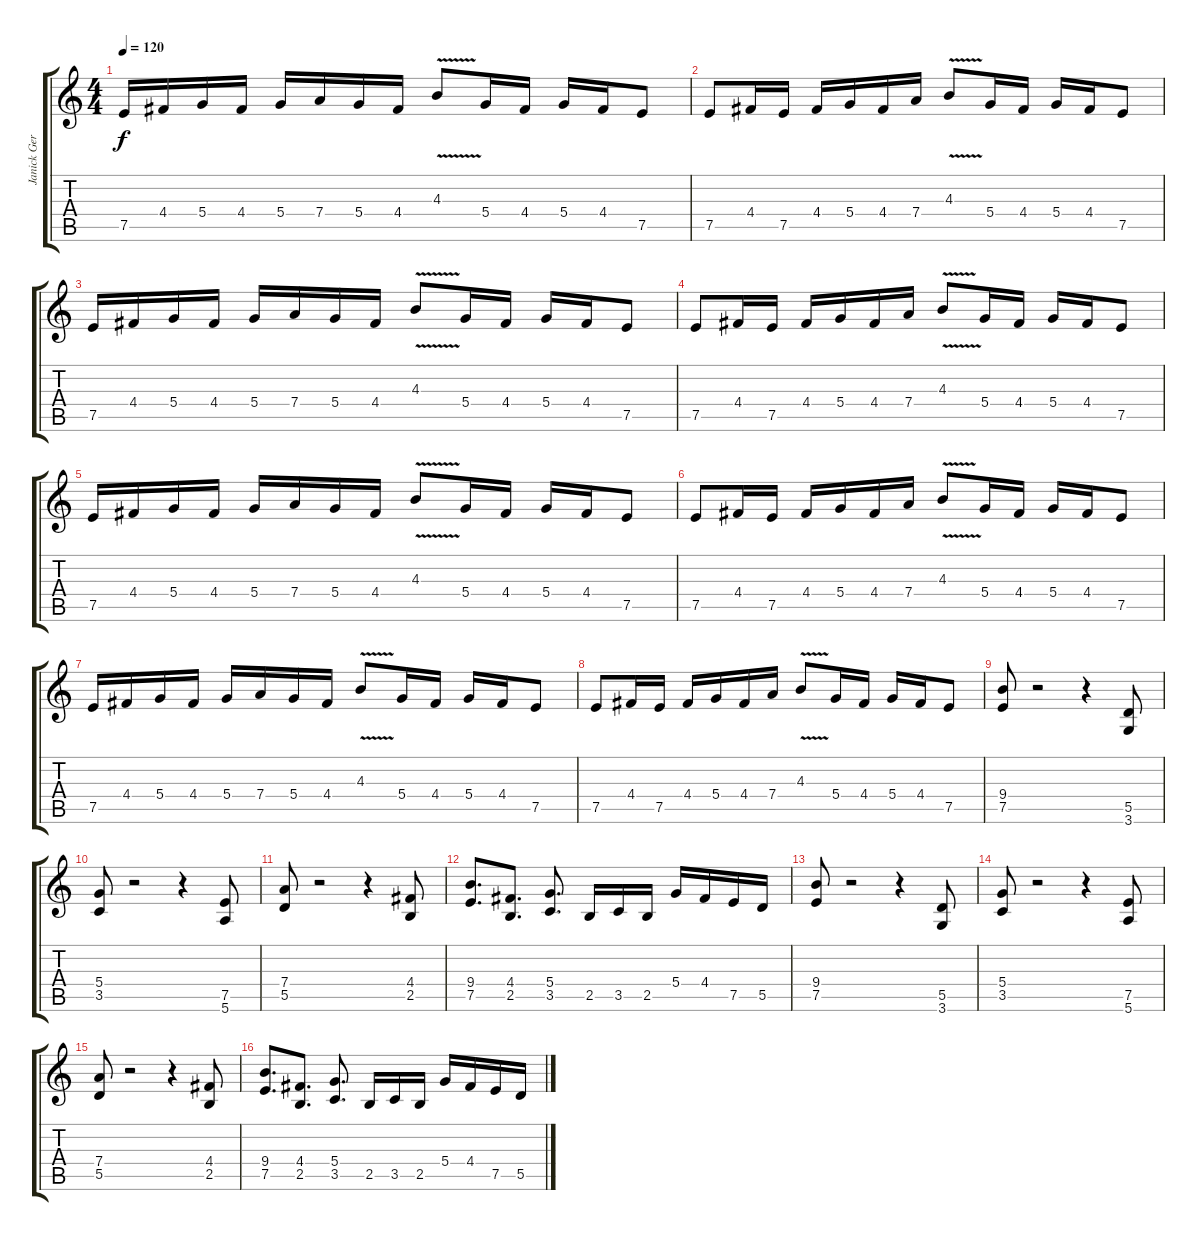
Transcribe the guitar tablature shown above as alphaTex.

\track ("Janick Gers" "Janick Ger") {instrument distortionguitar}
\staff {score tabs}
\tuning (E4 B3 G3 D3 A2 E2) {hide}
\ts (4 4)
\tempo 120
\clef g2
\ks c
7.5.16{dy f} 4.4.16 5.4.16 4.4.16 5.4.16 7.4.16 5.4.16 4.4.16 4.3{v}.8 5.4.16 4.4.16 5.4.16 4.4.16 7.5.8 |
7.5.8 4.4.16 7.5.16 4.4.16 5.4.16 4.4.16 7.4.16 4.3{v}.8 5.4.16 4.4.16 5.4.16 4.4.16 7.5.8 |
7.5.16 4.4.16 5.4.16 4.4.16 5.4.16 7.4.16 5.4.16 4.4.16 4.3{v}.8 5.4.16 4.4.16 5.4.16 4.4.16 7.5.8 |
7.5.8 4.4.16 7.5.16 4.4.16 5.4.16 4.4.16 7.4.16 4.3{v}.8 5.4.16 4.4.16 5.4.16 4.4.16 7.5.8 |
7.5.16 4.4.16 5.4.16 4.4.16 5.4.16 7.4.16 5.4.16 4.4.16 4.3{v}.8 5.4.16 4.4.16 5.4.16 4.4.16 7.5.8 |
7.5.8 4.4.16 7.5.16 4.4.16 5.4.16 4.4.16 7.4.16 4.3{v}.8 5.4.16 4.4.16 5.4.16 4.4.16 7.5.8 |
7.5.16 4.4.16 5.4.16 4.4.16 5.4.16 7.4.16 5.4.16 4.4.16 4.3{v}.8 5.4.16 4.4.16 5.4.16 4.4.16 7.5.8 |
7.5.8 4.4.16 7.5.16 4.4.16 5.4.16 4.4.16 7.4.16 4.3{v}.8 5.4.16 4.4.16 5.4.16 4.4.16 7.5.8 |
(9.4 7.5).8 r.2 r.4 (5.5 3.6).8 |
(5.4 3.5).8 r.2 r.4 (7.5 5.6).8 |
(7.4 5.5).8 r.2 r.4 (4.4 2.5).8 |
(9.4 7.5).8{d} (4.4 2.5).8{d} (5.4 3.5).8{d} 2.5.16 3.5.16 2.5.16 5.4.16 4.4.16 7.5.16 5.5.16 |
(9.4 7.5).8 r.2 r.4 (5.5 3.6).8 |
(5.4 3.5).8 r.2 r.4 (7.5 5.6).8 |
(7.4 5.5).8 r.2 r.4 (4.4 2.5).8 |
(9.4 7.5).8{d} (4.4 2.5).8{d} (5.4 3.5).8{d} 2.5.16 3.5.16 2.5.16 5.4.16 4.4.16 7.5.16 5.5.16
